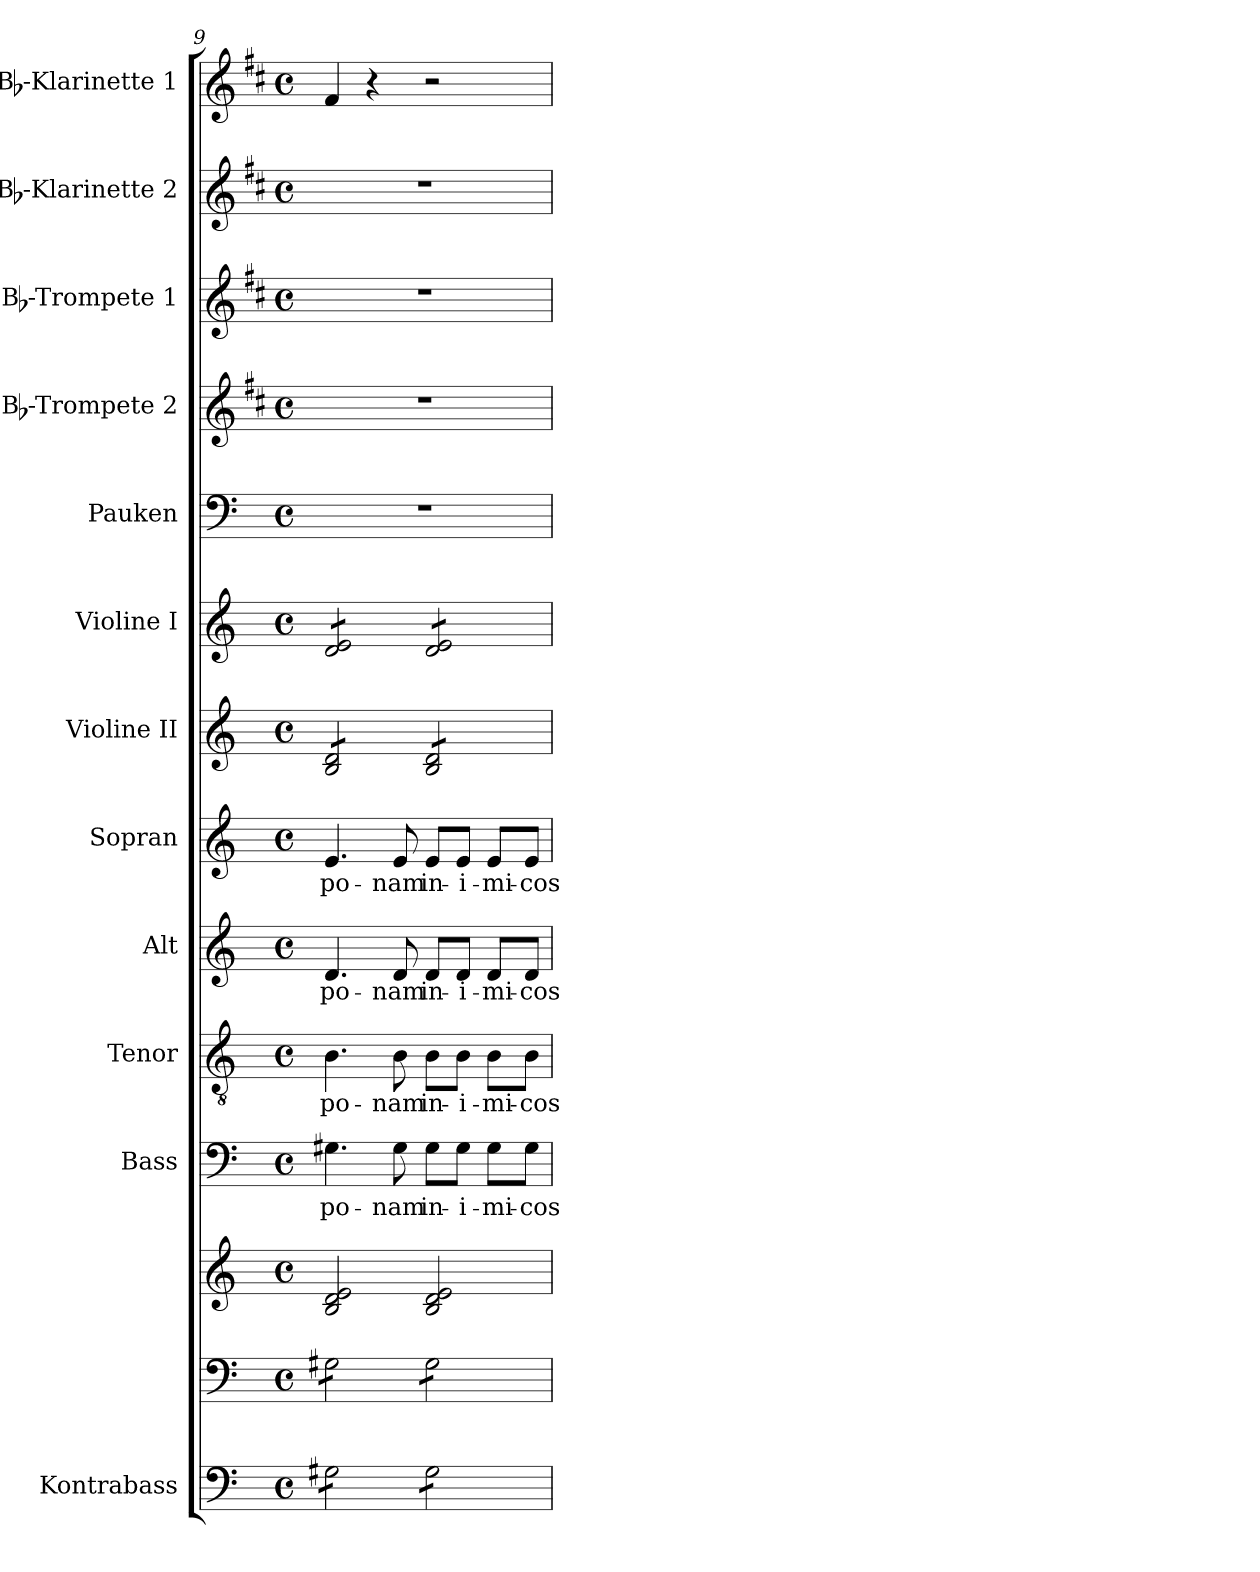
**kern	**kern	**kern	**kern	**text	**kern	**text	**kern	**text	**kern	**text	**kern	**kern	**kern	**kern	**kern	**kern	**kern
*part13	*part12	*part12	*part11	*part11	*part10	*part10	*part9	*part9	*part8	*part8	*part7	*part6	*part5	*part4	*part3	*part2	*part1
*staff14	*staff13	*staff12	*staff11	*staff11	*staff10	*staff10	*staff9	*staff9	*staff8	*staff8	*staff7	*staff6	*staff5	*staff4	*staff3	*staff2	*staff1
*I"Kontrabass	*	*	*I"Bass	*	*I"Tenor	*	*I"Alt	*	*I"Sopran	*	*I"Violine II	*I"Violine I	*I"Pauken	*I"Bb-Trompete 2	*I"Bb-Trompete 1	*I"Bb-Klarinette 2	*I"Bb-Klarinette 1
*I'Kb.	*	*	*I'B.	*	*I'T.	*	*I'A.	*	*I'S.	*	*I'Vl. II	*I'Vl. I	*I'Pk.	*I'Bb Trp. 2	*I'Bb Trp. 1	*I'Bb Kl. 2	*I'Bb Kl. 1
*clefF4	*clefF4	*clefG2	*clefF4	*	*clefGv2	*	*clefG2	*	*clefG2	*	*clefG2	*clefG2	*clefF4	*clefG2	*clefG2	*clefG2	*clefG2
*ITrd7c12	*	*	*	*	*	*	*	*	*	*	*	*	*	*ITrd1c2	*ITrd1c2	*ITrd1c2	*ITrd1c2
*k[]	*k[]	*k[]	*k[]	*	*k[]	*	*k[]	*	*k[]	*	*k[]	*k[]	*k[]	*k[]	*k[]	*k[]	*k[]
*C:	*C:	*C:	*C:	*	*C:	*	*C:	*	*C:	*	*C:	*C:	*C:	*C:	*C:	*C:	*C:
*M4/4	*M4/4	*M4/4	*M4/4	*	*M4/4	*	*M4/4	*	*M4/4	*	*M4/4	*M4/4	*M4/4	*M4/4	*M4/4	*M4/4	*M4/4
*met(c)	*met(c)	*met(c)	*met(c)	*	*met(c)	*	*met(c)	*	*met(c)	*	*met(c)	*met(c)	*met(c)	*met(c)	*met(c)	*met(c)	*met(c)
=9	=9	=9	=9	=9	=9	=9	=9	=9	=9	=9	=9	=9	=9	=9	=9	=9	=9
!	!	!	!	!LO:LY:b	!	!LO:LY:b	!	!LO:LY:b	!	!LO:LY:b	!	!	!	!	!	!	!
*tremolo	*	*	*	*	*	*	*	*	*	*	*	*	*	*	*	*	*
*	*tremolo	*	*	*	*	*	*	*	*	*	*	*	*	*	*	*	*
*	*	*	*	*	*	*	*	*	*	*	*tremolo	*	*	*	*	*	*
*	*	*	*	*	*	*	*	*	*	*	*	*tremolo	*	*	*	*	*
8GG#X\L	8G#X\L	2B/ 2d/ 2e/	4.G#X\	po-	4.B\	po-	4.d/	po-	4.e/	po-	8B/ 8d/L	8d/ 8e/L	1r	1r	1r	1r	4e/
8GG#X\	8G#X\	.	.	.	.	.	.	.	.	.	8B/ 8d/	8d/ 8e/	.	.	.	.	.
8GG#X\	8G#X\	.	.	.	.	.	.	.	.	.	8B/ 8d/	8d/ 8e/	.	.	.	.	4r
!	!	!	!	!LO:LY:b	!	!LO:LY:b	!	!LO:LY:b	!	!LO:LY:b	!	!	!	!	!	!	!
8GG#X\J	8G#X\J	.	8G#\	-nam	8B\	-nam	8d/	-nam	8e/	-nam	8B/ 8d/J	8d/ 8e/J	.	.	.	.	.
!	!	!	!	!LO:LY:b	!	!LO:LY:b	!	!LO:LY:b	!	!LO:LY:b	!	!	!	!	!	!	!
8GG#\L	8G#\L	2B/ 2d/ 2e/	8G#\L	in-	8B\L	in-	8d/L	in-	8e/L	in-	8B/ 8d/L	8d/ 8e/L	.	.	.	.	2r
!	!	!	!	!LO:LY:b	!	!LO:LY:b	!	!LO:LY:b	!	!LO:LY:b	!	!	!	!	!	!	!
8GG#\	8G#\	.	8G#\J	-i-	8B\J	-i-	8d/J	-i-	8e/J	-i-	8B/ 8d/	8d/ 8e/	.	.	.	.	.
!	!	!	!	!LO:LY:b	!	!LO:LY:b	!	!LO:LY:b	!	!LO:LY:b	!	!	!	!	!	!	!
8GG#\	8G#\	.	8G#\L	-mi-	8B\L	-mi-	8d/L	-mi-	8e/L	-mi-	8B/ 8d/	8d/ 8e/	.	.	.	.	.
!	!	!	!	!LO:LY:b	!	!LO:LY:b	!	!LO:LY:b	!	!LO:LY:b	!	!	!	!	!	!	!
8GG#\J	8G#\J	.	8G#\J	-cos	8B\J	-cos	8d/J	-cos	8e/J	-cos	8B/ 8d/J	8d/ 8e/J	.	.	.	.	.
*	*	*	*	*	*	*	*	*	*	*	*	*Xtremolo	*	*	*	*	*
*	*	*	*	*	*	*	*	*	*	*	*Xtremolo	*	*	*	*	*	*
*	*Xtremolo	*	*	*	*	*	*	*	*	*	*	*	*	*	*	*	*
*Xtremolo	*	*	*	*	*	*	*	*	*	*	*	*	*	*	*	*	*
=	=	=	=	=	=	=	=	=	=	=	=	=	=	=	=	=	=
*-	*-	*-	*-	*-	*-	*-	*-	*-	*-	*-	*-	*-	*-	*-	*-	*-	*-
